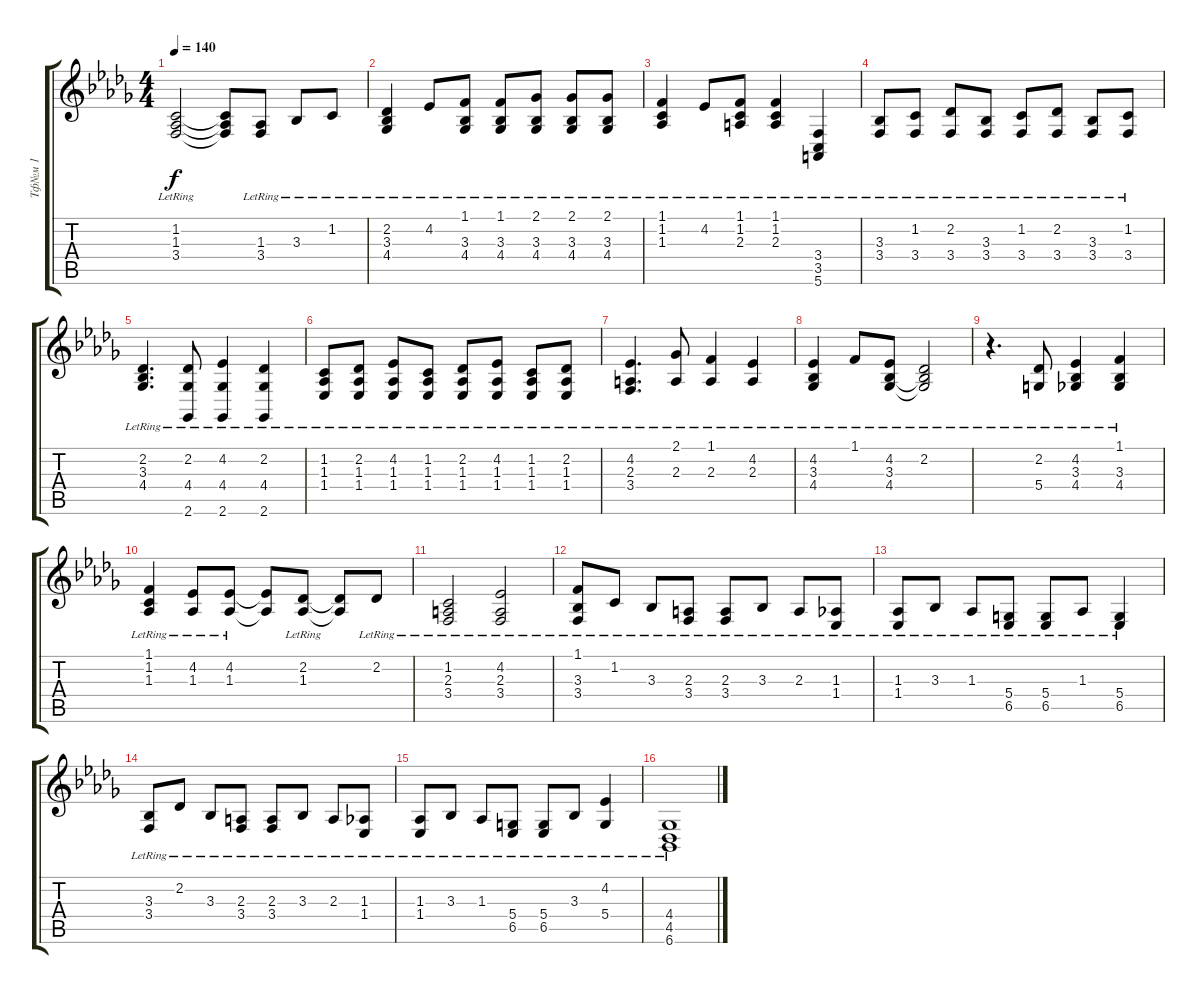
\track ("Тф№м 1" "Тф№м 1") {instrument acousticgrandpiano}
\staff {score tabs}
\tuning (E4 B3 G3 D3 A2 E2) {hide}
\ts (4 4)
\tempo 140
\clef g2
\ks db
(1.2{lr} 1.3{lr} 3.4{lr}).2{dy f} (1.2{t} 1.3{t} 3.4{t}).8 (1.3{lr} 3.4{lr}).8 3.3{lr}.8 1.2{lr}.8 |
(2.2{lr} 3.3{lr} 4.4{lr}).4 4.2{lr}.8 (1.1{lr} 3.3{lr} 4.4{lr}).8 (1.1{lr} 3.3{lr} 4.4{lr}).8 (2.1{lr} 3.3{lr} 4.4{lr}).8 (2.1{lr} 3.3{lr} 4.4{lr}).8 (2.1{lr} 3.3{lr} 4.4{lr}).8 |
(1.1{lr} 1.2{lr} 1.3{lr}).4 4.2{lr}.8 (1.1{lr} 1.2{lr} 2.3{lr}).8 (1.1{lr} 1.2{lr} 2.3{lr}).4 (3.4{lr} 3.5{lr} 5.6{lr}).4 |
(3.3{lr} 3.4{lr}).8 (1.2{lr} 3.4{lr}).8 (2.2{lr} 3.4{lr}).8 (3.3{lr} 3.4{lr}).8 (1.2{lr} 3.4{lr}).8 (2.2{lr} 3.4{lr}).8 (3.3{lr} 3.4{lr}).8 (1.2{lr} 3.4{lr}).8 |
(2.2{lr} 3.3{lr} 4.4{lr}).4{d} (2.2{lr} 4.4{lr} 2.6{lr}).8 (4.2{lr} 4.4{lr} 2.6{lr}).4 (2.2{lr} 4.4{lr} 2.6{lr}).4 |
(1.2{lr} 1.3{lr} 1.4{lr}).8 (2.2{lr} 1.3{lr} 1.4{lr}).8 (4.2{lr} 1.3{lr} 1.4{lr}).8 (1.2{lr} 1.3{lr} 1.4{lr}).8 (2.2{lr} 1.3{lr} 1.4{lr}).8 (4.2{lr} 1.3{lr} 1.4{lr}).8 (1.2{lr} 1.3{lr} 1.4{lr}).8 (2.2{lr} 1.3{lr} 1.4{lr}).8 |
(4.2{lr} 2.3{lr} 3.4{lr}).4{d} (2.1{lr} 2.3{lr}).8 (1.1{lr} 2.3{lr}).4 (4.2{lr} 2.3{lr}).4 |
(4.2{lr} 3.3{lr} 4.4{lr}).4 1.1{lr}.8 (4.2{lr} 3.3{lr} 4.4{lr}).8 (2.2{lr} 3.3{t} 4.4{t}).2 |
r.4{d} (2.2{lr} 5.4{lr}).8 (4.2{lr} 3.3{lr} 4.4{lr}).4 (1.1{lr} 3.3{lr} 4.4{lr}).4 |
(1.1{lr} 1.2{lr} 1.3{lr}).4 (4.2{lr} 1.3{lr}).8 (4.2{lr} 1.3{lr}).8 (4.2{t} 1.3{t}).8 (2.2{lr} 1.3{lr}).8 (2.2{t} 1.3{t}).8 2.2{lr}.8 |
(1.2{lr} 2.3{lr} 3.4{lr}).2 (4.2{lr} 2.3{lr} 3.4{lr}).2 |
(1.1{lr} 3.3{lr} 3.4{lr}).8 1.2{lr}.8 3.3{lr}.8 (2.3{lr} 3.4{lr}).8 (2.3{lr} 3.4{lr}).8 3.3{lr}.8 2.3{lr}.8 (1.3{lr} 1.4{lr}).8 |
(1.3{lr} 1.4{lr}).8 3.3{lr}.8 1.3{lr}.8 (5.4{lr} 6.5{lr}).8 (5.4{lr} 6.5{lr}).8 1.3{lr}.8 (5.4{lr} 6.5{lr}).4 |
(3.3{lr} 3.4{lr}).8 2.2{lr}.8 3.3{lr}.8 (2.3{lr} 3.4{lr}).8 (2.3{lr} 3.4{lr}).8 3.3{lr}.8 2.3{lr}.8 (1.3{lr} 1.4{lr}).8 |
(1.3{lr} 1.4{lr}).8 3.3{lr}.8 1.3{lr}.8 (5.4{lr} 6.5{lr}).8 (5.4{lr} 6.5{lr}).8 3.3{lr}.8 (4.2{lr} 5.4{lr}).4 |
(4.4{lr} 4.5{lr} 6.6{lr}).1
